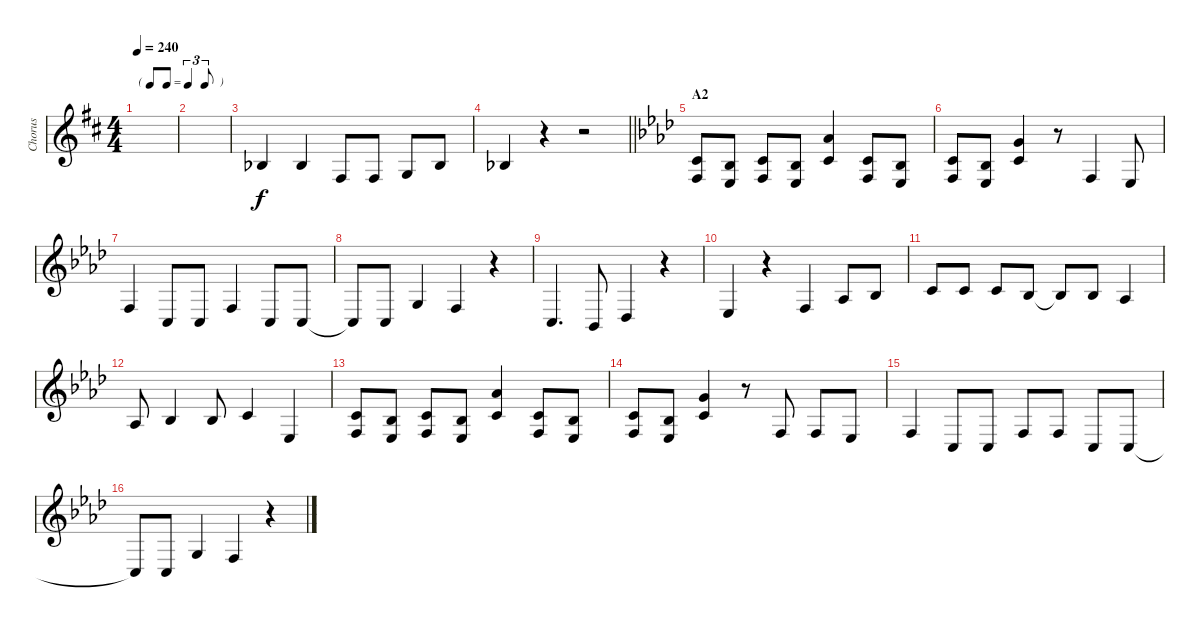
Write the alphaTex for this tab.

\track ("Chorus" "Chorus") {mute instrument violin}
\staff {score}
\tuning (E4 B3 G3 D3 A2 D2) {hide}
\ts (4 4)
\tf triplet8th
\tempo 240
\clef g2
\ks d
|
|
3.3{acc b}.4 3.3{acc b}.4 4.4.8 4.4.8 0.3.8 3.3{acc b}.8 |
\barLineRight lightlight
3.3{acc b}.4 r.4 r.2 |
\section ("" "A2")
\ks ab
(1.2 3.4).8 (3.3 1.4).8 (1.2 3.4).8 (3.3 1.4).8 (4.1 1.2).4 (1.2 3.4).8 (3.3 1.4).8 |
(1.2 3.4).8 (3.3 1.4).8 (3.1 1.2).4 r.8 3.4.4 1.4.8 |
3.4.4 3.5.8 3.5.8 3.4.4 3.5.8 3.5.8 |
3.5{t}.8 3.5.8 0.3.4 3.4.4 r.4 |
3.5.4{d} 8.6.8 4.5.4 r.4 |
1.4.4 r.4 3.4.4 1.3.8 3.3.8 |
1.2.8 1.2.8 1.2.8 3.3.8 3.3{t}.8 3.3.8 1.3.4 |
1.3.8 3.3.4 3.3.8 1.2.4 1.4.4 |
(1.2 3.4).8 (3.3 1.4).8 (1.2 3.4).8 (3.3 1.4).8 (4.1 1.2).4 (1.2 3.4).8 (3.3 1.4).8 |
(1.2 3.4).8 (3.3 1.4).8 (3.1 1.2).4 r.8 3.4.8 3.4.8 1.4.8 |
3.4.4 3.5.8 3.5.8 3.4.8 3.4.8 3.5.8 3.5.8 |
3.5{t}.8 3.5.8 0.3.4 3.4.4 r.4
